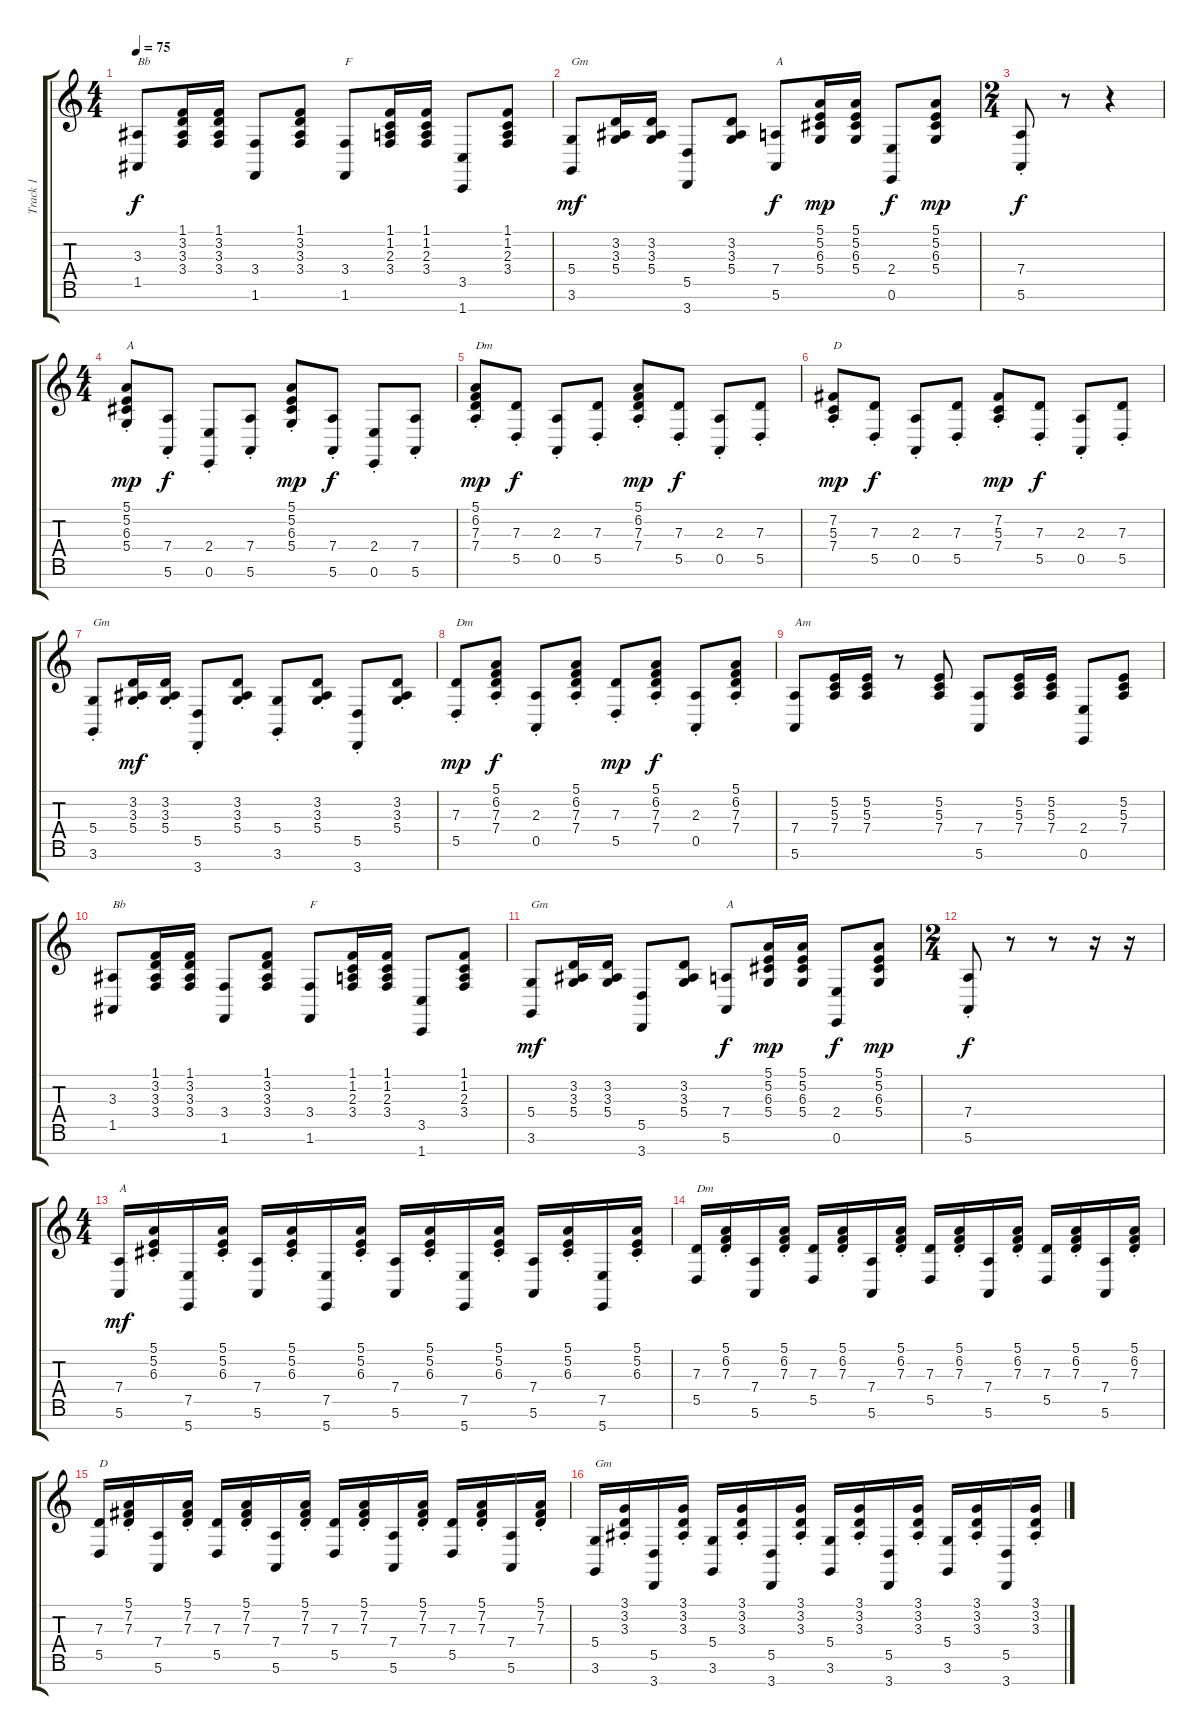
\track ("Track 1" "Track 1") {instrument accordion}
\staff {score tabs}
\tuning (E4 B3 G3 D3 A2 E2 B1) {hide}
\ts (4 4)
\tempo 75
\clef g2
\ks c
(3.3 1.5).8{txt "Bb" dy f} (1.1 3.2 3.3 3.4).16 (1.1 3.2 3.3 3.4).16 (3.4 1.6).8 (1.1 3.2 3.3 3.4).8 (3.4 1.6).8{txt "F"} (1.1 1.2 2.3 3.4).16 (1.1 1.2 2.3 3.4).16 (3.5 1.7).8 (1.1 1.2 2.3 3.4).8 |
(5.4 3.6).8{txt "Gm" dy mf} (3.2 3.3 5.4).16 (3.2 3.3 5.4).16 (5.5 3.7).8 (3.2 3.3 5.4).8 (7.4 5.6).8{txt "A" dy f} (5.1 5.2 6.3 5.4).16{dy mp} (5.1 5.2 6.3 5.4).16 (2.4 0.6).8{dy f} (5.1 5.2 6.3 5.4).8{dy mp} |
\ts (2 4)
(7.4{st} 5.6{st}).8{dy f} r.8 r.4 |
\ts (4 4)
(5.1{st} 5.2{st} 6.3{st} 5.4{st}).8{txt "A" dy mp} (7.4{st} 5.6{st}).8{dy f} (2.4{st} 0.6{st}).8 (7.4{st} 5.6{st}).8 (5.1{st} 5.2{st} 6.3{st} 5.4{st}).8{dy mp} (7.4{st} 5.6{st}).8{dy f} (2.4{st} 0.6{st}).8 (7.4{st} 5.6{st}).8 |
(5.1{st} 6.2{st} 7.3{st} 7.4{st}).8{txt "Dm" dy mp} (7.3{st} 5.5{st}).8{dy f} (2.3{st} 0.5{st}).8 (7.3{st} 5.5{st}).8 (5.1{st} 6.2{st} 7.3{st} 7.4{st}).8{dy mp} (7.3{st} 5.5{st}).8{dy f} (2.3{st} 0.5{st}).8 (7.3{st} 5.5{st}).8 |
(7.2{st} 5.3{st} 7.4{st}).8{txt "D" dy mp} (7.3{st} 5.5{st}).8{dy f} (2.3{st} 0.5{st}).8 (7.3{st} 5.5{st}).8 (7.2{st} 5.3{st} 7.4{st}).8{dy mp} (7.3{st} 5.5{st}).8{dy f} (2.3{st} 0.5{st}).8 (7.3{st} 5.5{st}).8 |
(5.4{st} 3.6{st}).8{txt "Gm"} (3.2{st} 3.3{st} 5.4{st}).16{dy mf} (3.2{st} 3.3{st} 5.4{st}).16 (5.5{st} 3.7{st}).8 (3.2{st} 3.3{st} 5.4{st}).8 (5.4{st} 3.6{st}).8 (3.2{st} 3.3{st} 5.4{st}).8 (5.5{st} 3.7{st}).8 (3.2{st} 3.3{st} 5.4{st}).8 |
(7.3{st} 5.5{st}).8{txt "Dm" dy mp} (5.1{st} 6.2{st} 7.3{st} 7.4{st}).8{dy f} (2.3{st} 0.5{st}).8 (5.1{st} 6.2{st} 7.3{st} 7.4{st}).8 (7.3{st} 5.5{st}).8{dy mp} (5.1{st} 6.2{st} 7.3{st} 7.4{st}).8{dy f} (2.3{st} 0.5{st}).8 (5.1{st} 6.2{st} 7.3{st} 7.4{st}).8 |
(7.4 5.6).8{txt "Am"} (5.2 5.3 7.4).16 (5.2 5.3 7.4).16 r.8 (5.2 5.3 7.4).8 (7.4 5.6).8 (5.2 5.3 7.4).16 (5.2 5.3 7.4).16 (2.4 0.6).8 (5.2 5.3 7.4).8 |
(3.3 1.5).8{txt "Bb"} (1.1 3.2 3.3 3.4).16 (1.1 3.2 3.3 3.4).16 (3.4 1.6).8 (1.1 3.2 3.3 3.4).8 (3.4 1.6).8{txt "F"} (1.1 1.2 2.3 3.4).16 (1.1 1.2 2.3 3.4).16 (3.5 1.7).8 (1.1 1.2 2.3 3.4).8 |
(5.4 3.6).8{txt "Gm" dy mf} (3.2 3.3 5.4).16 (3.2 3.3 5.4).16 (5.5 3.7).8 (3.2 3.3 5.4).8 (7.4 5.6).8{txt "A" dy f} (5.1 5.2 6.3 5.4).16{dy mp} (5.1 5.2 6.3 5.4).16 (2.4 0.6).8{dy f} (5.1 5.2 6.3 5.4).8{dy mp} |
\ts (2 4)
(7.4{st} 5.6{st}).8{dy f} r.8 r.8 r.16 r.16 |
\ts (4 4)
(7.4 5.6).16{txt "A" dy mf} (5.1{st} 5.2{st} 6.3{st}).16 (7.5 5.7).16 (5.1{st} 5.2{st} 6.3{st}).16 (7.4 5.6).16 (5.1{st} 5.2{st} 6.3{st}).16 (7.5 5.7).16 (5.1{st} 5.2{st} 6.3{st}).16 (7.4 5.6).16 (5.1{st} 5.2{st} 6.3{st}).16 (7.5 5.7).16 (5.1{st} 5.2{st} 6.3{st}).16 (7.4 5.6).16 (5.1{st} 5.2{st} 6.3{st}).16 (7.5 5.7).16 (5.1{st} 5.2{st} 6.3{st}).16 |
(7.3 5.5).16{txt "Dm"} (5.1{st} 6.2{st} 7.3{st}).16 (7.4 5.6).16 (5.1{st} 6.2{st} 7.3{st}).16 (7.3 5.5).16 (5.1{st} 6.2{st} 7.3{st}).16 (7.4 5.6).16 (5.1{st} 6.2{st} 7.3{st}).16 (7.3 5.5).16 (5.1{st} 6.2{st} 7.3{st}).16 (7.4 5.6).16 (5.1{st} 6.2{st} 7.3{st}).16 (7.3 5.5).16 (5.1{st} 6.2{st} 7.3{st}).16 (7.4 5.6).16 (5.1{st} 6.2{st} 7.3{st}).16 |
(7.3 5.5).16{txt "D"} (5.1{st} 7.2{st} 7.3{st}).16 (7.4 5.6).16 (5.1{st} 7.2{st} 7.3{st}).16 (7.3 5.5).16 (5.1{st} 7.2{st} 7.3{st}).16 (7.4 5.6).16 (5.1{st} 7.2{st} 7.3{st}).16 (7.3 5.5).16 (5.1{st} 7.2{st} 7.3{st}).16 (7.4 5.6).16 (5.1{st} 7.2{st} 7.3{st}).16 (7.3 5.5).16 (5.1{st} 7.2{st} 7.3{st}).16 (7.4 5.6).16 (5.1{st} 7.2{st} 7.3{st}).16 |
(5.4 3.6).16{txt "Gm"} (3.1{st} 3.2{st} 3.3{st}).16 (5.5 3.7).16 (3.1{st} 3.2{st} 3.3{st}).16 (5.4 3.6).16 (3.1{st} 3.2{st} 3.3{st}).16 (5.5 3.7).16 (3.1{st} 3.2{st} 3.3{st}).16 (5.4 3.6).16 (3.1{st} 3.2{st} 3.3{st}).16 (5.5 3.7).16 (3.1{st} 3.2{st} 3.3{st}).16 (5.4 3.6).16 (3.1{st} 3.2{st} 3.3{st}).16 (5.5 3.7).16 (3.1{st} 3.2{st} 3.3{st}).16
